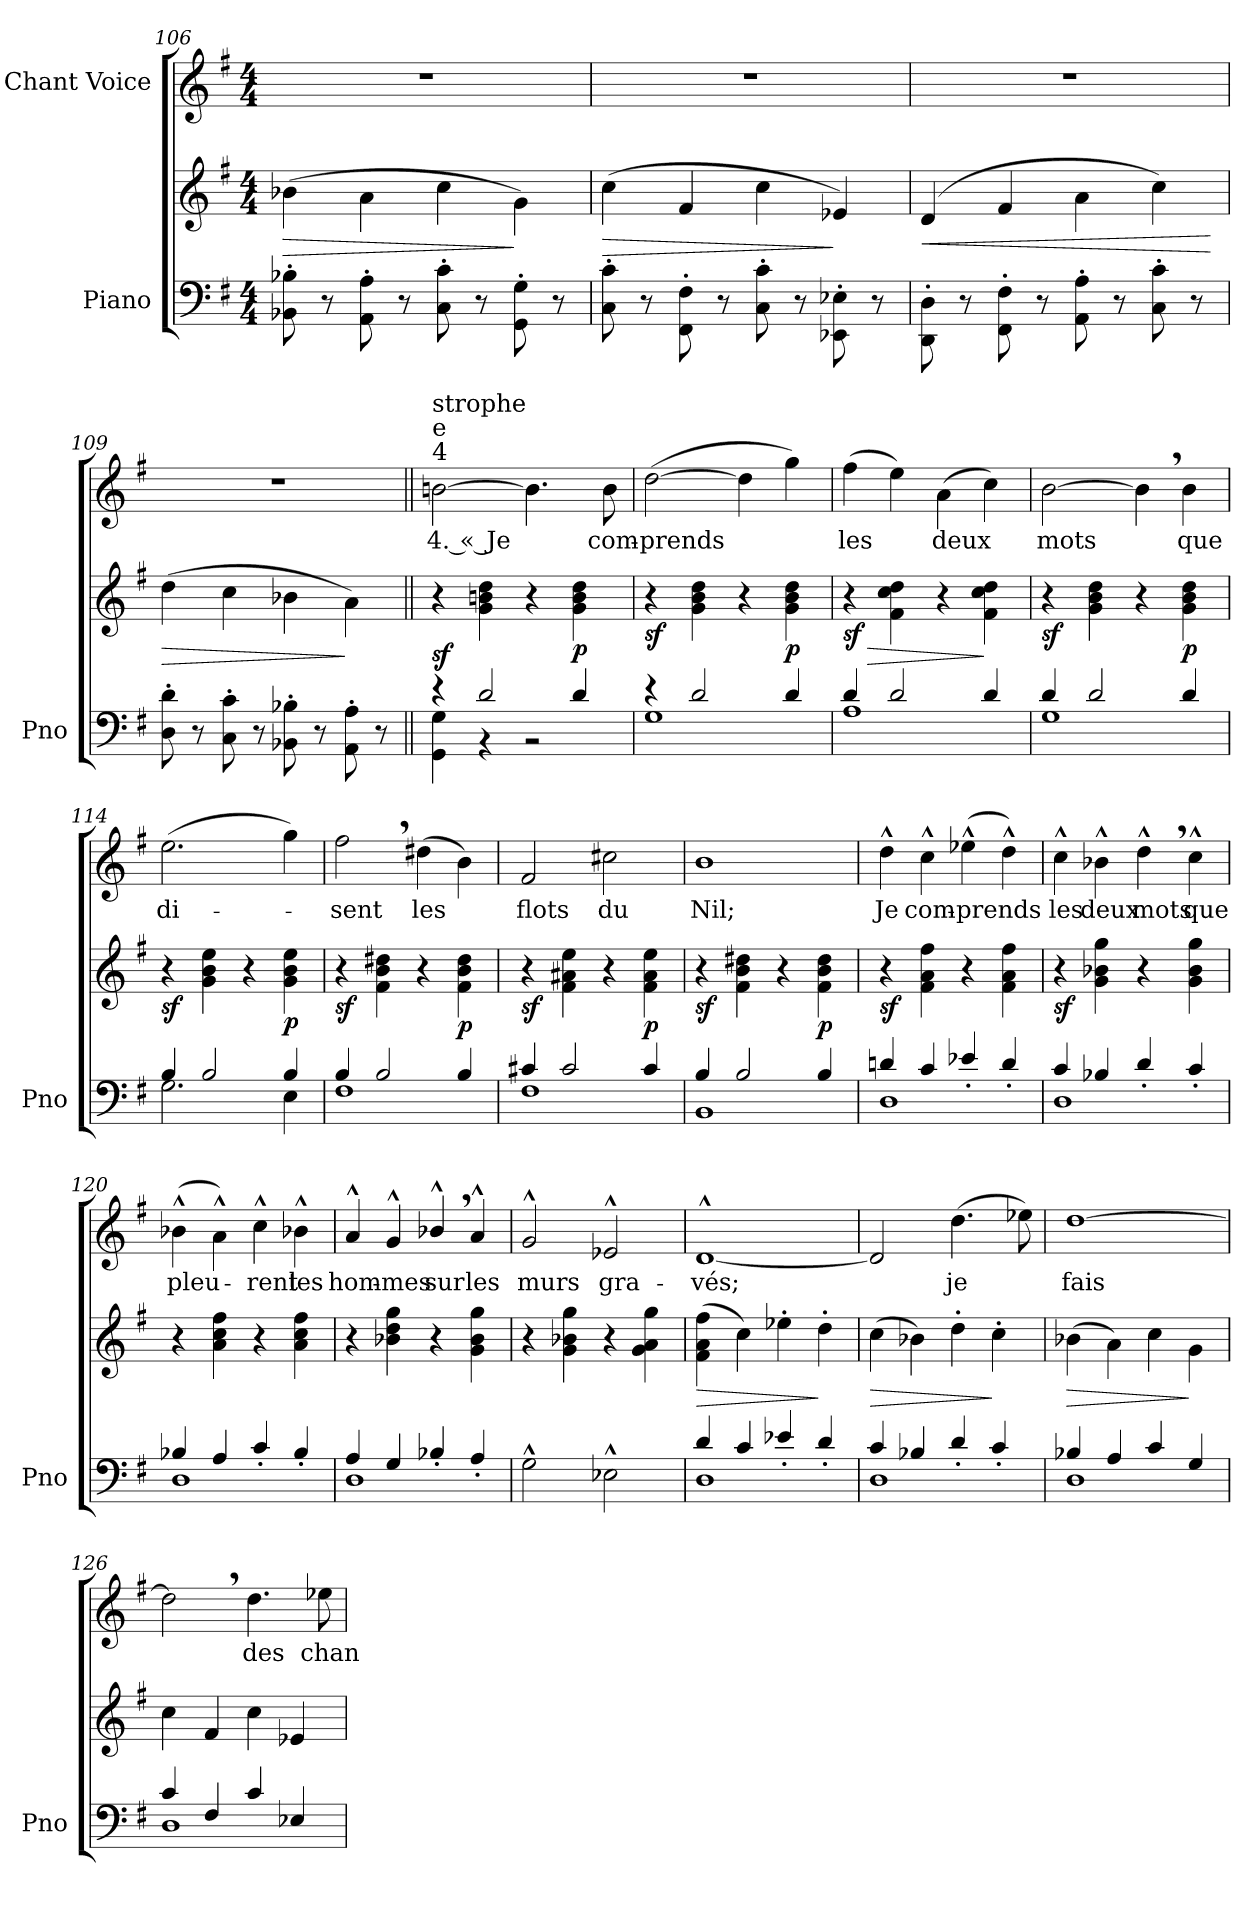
**kern	**kern	**dynam	**kern	**text
*part2	*part2	*part2	*part1	*part1
*staff3	*staff2	*staff2/3	*staff1	*staff1
*I"Piano	*	*	*I"Chant Voice	*
*I'Pno	*	*	*	*
*clefF4	*clefG2	*	*clefG2	*
*k[f#]	*k[f#]	*	*k[f#]	*
*M4/4	*M4/4	*	*M4/4	*
=106	=106	=106	=106	=106
!	!	!LO:HP:b	!	!
8BB-X\' 8B-X\'	(4b-X\	>	1r	.
8r	.	.	.	.
8AA\' 8A\'	4a\	.	.	.
8r	.	.	.	.
8C\' 8c\'	4cc\	.	.	.
8r	.	.	.	.
8GG\' 8G\'	4g\)	]	.	.
8r	.	.	.	.
!!LO:LB:g=z
=107	=107	=107	=107	=107
!	!	!LO:HP:b	!	!
8C\' 8c\'	(4cc\	>	1r	.
8r	.	.	.	.
8FF#\' 8F#\'	4f#/	.	.	.
8r	.	.	.	.
8C\' 8c\'	4cc\	.	.	.
8r	.	.	.	.
8EE-X\' 8E-X\'	4e-X/)	]	.	.
8r	.	.	.	.
!!LO:LB:g=z
=108	=108	=108	=108	=108
!	!	!LO:HP:b	!	!
8DD\' 8D\'	(>4d/	<	1r	.
8r	.	.	.	.
8FF#\' 8F#\'	4f#/	.	.	.
8r	.	.	.	.
8AA\' 8A\'	4a\	.	.	.
8r	.	.	.	.
8C\' 8c\'	4cc\)	.	.	.
8r	.	.	.	.
.	.	[	.	.
=109	=109	=109	=109	=109
!	!	!LO:HP:b	!	!
8D\' 8d\'	(4dd\	>	1r	.
8r	.	.	.	.
8C\' 8c\'	4cc\	.	.	.
8r	.	.	.	.
8BB-X\' 8B-X\'	4b-X\	.	.	.
8r	.	.	.	.
8AA\' 8A\'	4a\)	]	.	.
8r	.	.	.	.
=110||	=110||	=110||	=110||	=110||
*^	*	*	*	*
!	!	!	!	!LO:TX:a:t=4	!
!	!	!	!	!LO:TX:a:t=e	!
!	!	!	!	!LO:TX:a:t=strophe	!
!	!	!	!LO:DY:a=2	!	!LO:LY:b
4r	4GG\ 4G\	4r	sf	[2bn\	4. « Je
2d/	4r	4g\ 4bn\ 4dd\	.	.	.
.	2r	4r	.	4.b\]	.
!	!	!	!LO:DY:b	!	!
4d/	.	4g\ 4b\ 4dd\	p	.	.
!	!	!	!	!	!LO:LY:b
.	.	.	.	8b\	com-
=111	=111	=111	=111	=111	=111
!	!	!	!LO:DY:b	!	!LO:LY:b
4r	1G	4r	sf	([2dd\	-prends
2d/	.	4g\ 4b\ 4dd\	.	.	.
.	.	4r	.	4dd\]	.
!	!	!	!LO:DY:b	!	!
4d/	.	4g\ 4b\ 4dd\	p	4gg\)	.
=112	=112	=112	=112	=112	=112
!	!	!	!LO:HP:b	!	!LO:LY:b
!	!	!	!LO:DY:n=1:b	!	!
4d/	1A	4r	> sf	(4ff#\	les
2d/	.	4f#\ 4cc\ 4dd\	.	4ee\)	.
!	!	!	!	!	!LO:LY:b
.	.	4r	.	(4a\	deux
4d/	.	4f#\ 4cc\ 4dd\	]	4cc\)	.
!!LO:LB:g=z
=113	=113	=113	=113	=113	=113
!	!	!	!LO:DY:b	!	!LO:LY:b
4d/	1G	4r	sf	[2b\	mots
2d/	.	4g\ 4b\ 4dd\	.	.	.
.	.	4r	.	4b,\]	.
!	!	!	!LO:DY:b	!	!LO:LY:b
4d/	.	4g\ 4b\ 4dd\	p	4b\	que
=114	=114	=114	=114	=114	=114
!	!	!	!LO:DY:b	!	!LO:LY:b
4B/	2.G\	4r	sf	(2.ee\	di-
2B/	.	4g\ 4b\ 4ee\	.	.	.
.	.	4r	.	.	.
!	!	!	!LO:DY:b	!	!
4B/	4E\	4g\ 4b\ 4ee\	p	4gg\)	.
=115	=115	=115	=115	=115	=115
!	!	!	!LO:DY:b	!	!LO:LY:b
4B/	1F#	4r	sf	2ff#,\	-sent
2B/	.	4f#\ 4b\ 4dd#X\	.	.	.
!	!	!	!	!	!LO:LY:b
.	.	4r	.	(4dd#X\	les
!	!	!	!LO:DY:b	!	!
4B/	.	4f#\ 4b\ 4dd#\	p	4b\)	.
=116	=116	=116	=116	=116	=116
!	!	!	!LO:DY:b	!	!LO:LY:b
4c#X/	1F#	4r	sf	2f#/	flots
2c#/	.	4f#\ 4a#X\ 4ee\	.	.	.
!	!	!	!	!	!LO:LY:b
.	.	4r	.	2cc#X\	du
!	!	!	!LO:DY:b	!	!
4c#/	.	4f#\ 4a#\ 4ee\	p	.	.
=117	=117	=117	=117	=117	=117
!	!	!	!LO:DY:b	!	!LO:LY:b
4B/	1BB	4r	sf	1b	Nil;
2B/	.	4f#\ 4b\ 4dd#X\	.	.	.
.	.	4r	.	.	.
!	!	!	!LO:DY:b	!	!
4B/	.	4f#\ 4b\ 4dd#\	p	.	.
=118	=118	=118	=118	=118	=118
!	!	!	!LO:DY:b	!	!LO:LY:b
1D	4dn/	4r	sf	4dd^^\	Je
!	!	!	!	!	!LO:LY:b
.	4c/	4f#\ 4a\ 4ff#\	.	4cc^^\	com-
!	!	!	!	!	!LO:LY:b
.	4e-X'</	4r	.	(4ee-X^^\	-prends
.	4d'</	4f#\ 4a\ 4ff#\	.	4dd^^\)	.
!!LO:PB:g=z
=119	=119	=119	=119	=119	=119
!	!	!	!LO:DY:b	!	!LO:LY:b
1D	4c/	4r	sf	4cc^^\	les
!	!	!	!	!	!LO:LY:b
.	4B-X/	4g\ 4b-X\ 4gg\	.	4b-X^^\	deux
!	!	!	!	!	!LO:LY:b
.	4d'</	4r	.	4dd^^,\	mots
!	!	!	!	!	!LO:LY:b
.	4c'</	4g\ 4b-\ 4gg\	.	4cc^^\	que
=120	=120	=120	=120	=120	=120
!	!	!	!	!	!LO:LY:b
1D	4B-X/	4r	.	(4b-X^^\	pleu-
.	4A/	4a\ 4cc\ 4ff#\	.	4a^^\)	.
!	!	!	!	!	!LO:LY:b
.	4c'</	4r	.	4cc^^\	-rent
!	!	!	!	!	!LO:LY:b
.	4B-'</	4a\ 4cc\ 4ff#\	.	4b-X^^\	les
=121	=121	=121	=121	=121	=121
!	!	!	!	!	!LO:LY:b
1D	4A/	4r	.	4a^^/	hom-
!	!	!	!	!	!LO:LY:b
.	4G/	4b-X\ 4dd\ 4gg\	.	4g^^/	-mes
!	!	!	!	!	!LO:LY:b
.	4B-X'</	4r	.	4b-X^^,/	sur
!	!	!	!	!	!LO:LY:b
.	4A'</	4g\ 4b-\ 4gg\	.	4a^^/	les
=122	=122	=122	=122	=122	=122
!	!	!	!	!	!LO:LY:b
*v	*v	*	*	*	*
2G^^\	4r	.	2g^^/	murs
.	4g\ 4b-X\ 4gg\	.	.	.
!	!	!	!	!LO:LY:b
2E-X^^\	4r	.	2e-X^^/	gra-
.	4g\ 4a\ 4gg\	.	.	.
=123	=123	=123	=123	=123
*^	*	*	*	*
!	!	!	!LO:HP:b	!	!LO:LY:b
1D	4d/	(4f#\ 4a\ 4ff#\	>	[1d^^	-vés;
.	4c/	4cc\)	.	.	.
.	4e-X'</	4ee-X'\	.	.	.
.	4d'</	4dd'\	]	.	.
=124	=124	=124	=124	=124	=124
!	!	!	!LO:HP:b	!	!
1D	4c/	(4cc\	>	2d/]	.
.	4B-X/	4b-X\)	.	.	.
!	!	!	!	!	!LO:LY:b
.	4d'</	4dd'\	.	(4.dd\	je
.	4c'</	4cc'\	]	.	.
.	.	.	.	8ee-X\)	.
!!LO:PB:g=z
=125	=125	=125	=125	=125	=125
!	!	!	!LO:HP:b	!	!LO:LY:b
1D	4B-X/	(4b-X\	>	[1dd	fais
.	4A/	4a\)	.	.	.
.	4c/	4cc\	.	.	.
.	4G/	4g\	]	.	.
=126	=126	=126	=126	=126	=126
1D	4c/	4cc\	.	2dd,\]	.
.	4F#/	4f#/	.	.	.
!	!	!	!	!	!LO:LY:b
.	4c/	4cc\	.	4.dd\	des
.	4E-X/	4e-X/	.	.	.
!	!	!	!	!	!LO:LY:b
.	.	.	.	8ee-X\	chan-
*v	*v	*	*	*	*
=	=	=	=	=
*-	*-	*-	*-	*-
